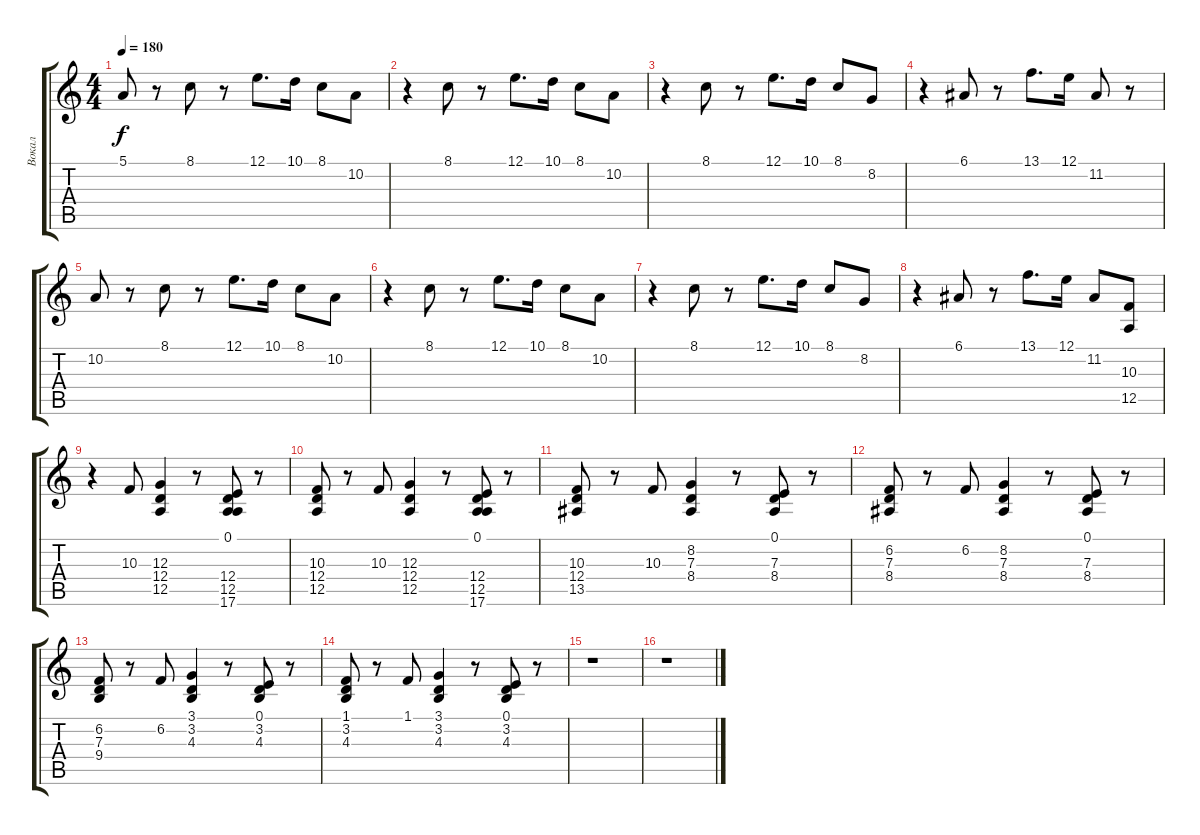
\track ("Вокал" "Вокал") {instrument brightacousticpiano}
\staff {score tabs}
\tuning (E4 B3 G3 D3 A2 E2) {hide}
\ts (4 4)
\tempo 180
\clef g2
\ks c
5.1.8{dy f} r.8 8.1.8 r.8 12.1.8{d} 10.1.16 8.1.8 10.2.8 |
r.4 8.1.8 r.8 12.1.8{d} 10.1.16 8.1.8 10.2.8 |
r.4 8.1.8 r.8 12.1.8{d} 10.1.16 8.1.8 8.2.8 |
r.4 6.1.8 r.8 13.1.8{d} 12.1.16 11.2.8 r.8 |
10.2.8 r.8 8.1.8 r.8 12.1.8{d} 10.1.16 8.1.8 10.2.8 |
r.4 8.1.8 r.8 12.1.8{d} 10.1.16 8.1.8 10.2.8 |
r.4 8.1.8 r.8 12.1.8{d} 10.1.16 8.1.8 8.2.8 |
r.4 6.1.8 r.8 13.1.8{d} 12.1.16 11.2.8 (10.3 12.5).8 |
r.4 10.3.8 (12.3 12.4 12.5).4 r.8 (0.1 12.4 12.5 17.6).8 r.8 |
(10.3 12.4 12.5).8 r.8 10.3.8 (12.3 12.4 12.5).4 r.8 (0.1 12.4 12.5 17.6).8 r.8 |
(10.3 12.4 13.5).8 r.8 10.3.8 (8.2 7.3 8.4).4 r.8 (0.1 7.3 8.4).8 r.8 |
(6.2 7.3 8.4).8 r.8 6.2.8 (8.2 7.3 8.4).4 r.8 (0.1 7.3 8.4).8 r.8 |
(6.2 7.3 9.4).8 r.8 6.2.8 (3.1 3.2 4.3).4 r.8 (0.1 3.2 4.3).8 r.8 |
(1.1 3.2 4.3).8 r.8 1.1.8 (3.1 3.2 4.3).4 r.8 (0.1 3.2 4.3).8 r.8 |
r.1 |
r.1
